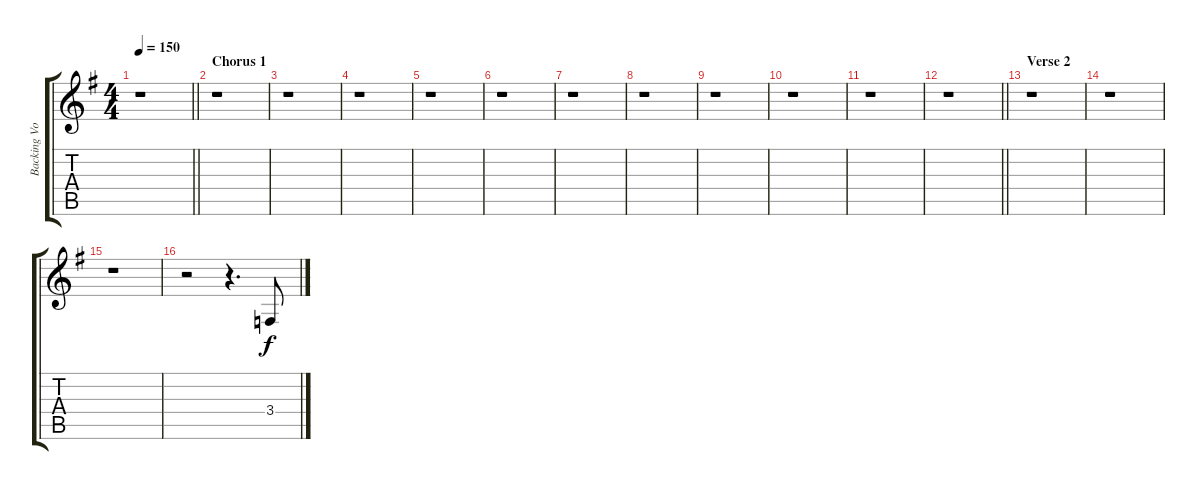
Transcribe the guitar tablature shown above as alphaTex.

\track ("Backing Vocals" "Backing Vo") {instrument bassoon}
\staff {score tabs}
\tuning (E4 B3 G3 D3 A2 E2) {hide}
\ts (4 4)
\tempo 150
\clef g2
\barLineRight lightlight
\ks eminor
r.1{dy f} |
\section ("" "Chorus 1")
r.1 |
r.1 |
r.1 |
r.1 |
r.1 |
r.1 |
r.1 |
r.1 |
r.1 |
r.1 |
\barLineRight lightlight
r.1 |
\section ("" "Verse 2")
r.1 |
r.1 |
r.1 |
r.2 r.4{d} 3.4.8
